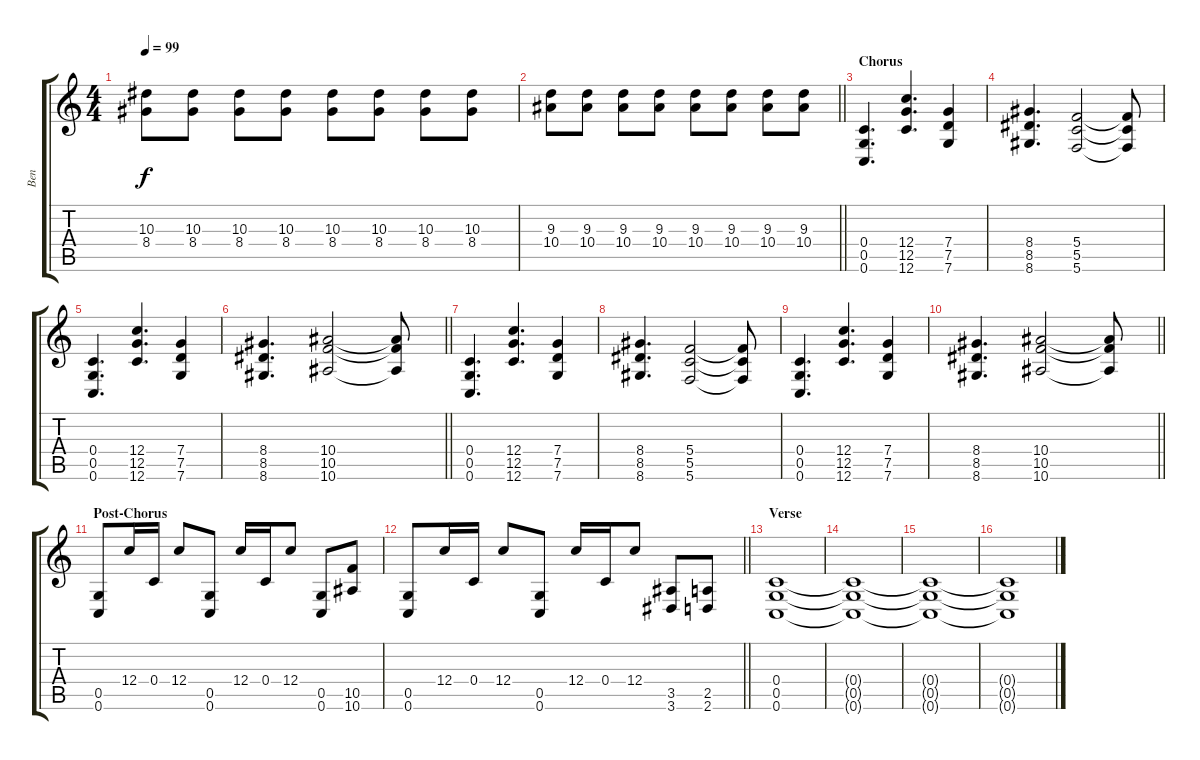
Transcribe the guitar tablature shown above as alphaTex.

\track ("Ben" "Ben") {instrument distortionguitar}
\staff {score tabs}
\tuning (D4 A3 F3 C3 G2 C2) {hide}
\ts (4 4)
\tempo 99
\clef g2
\ks c
(10.3 8.4).8{dy f} (10.3 8.4).8 (10.3 8.4).8 (10.3 8.4).8 (10.3 8.4).8 (10.3 8.4).8 (10.3 8.4).8 (10.3 8.4).8 |
\barLineRight lightlight
(9.3 10.4).8 (9.3 10.4).8 (9.3 10.4).8 (9.3 10.4).8 (9.3 10.4).8 (9.3 10.4).8 (9.3 10.4).8 (9.3 10.4).8 |
\section ("" "Chorus")
(0.4 0.5 0.6).4{d} (12.4 12.5 12.6).4{d} (7.4 7.5 7.6).4 |
(8.4 8.5 8.6).4{d} (5.4 5.5 5.6).2 (5.4{t} 5.5{t} 5.6{t}).8 |
(0.4 0.5 0.6).4{d} (12.4 12.5 12.6).4{d} (7.4 7.5 7.6).4 |
\barLineRight lightlight
(8.4 8.5 8.6).4{d} (10.4 10.5 10.6).2 (10.4{t} 10.5{t} 10.6{t}).8 |
(0.4 0.5 0.6).4{d} (12.4 12.5 12.6).4{d} (7.4 7.5 7.6).4 |
(8.4 8.5 8.6).4{d} (5.4 5.5 5.6).2 (5.4{t} 5.5{t} 5.6{t}).8 |
(0.4 0.5 0.6).4{d} (12.4 12.5 12.6).4{d} (7.4 7.5 7.6).4 |
\barLineRight lightlight
(8.4 8.5 8.6).4{d} (10.4 10.5 10.6).2 (10.4{t} 10.5{t} 10.6{t}).8 |
\section ("" "Post-Chorus")
(0.5 0.6).8 12.4.16 0.4.16 12.4.8 (0.5 0.6).8 12.4.16 0.4.16 12.4.8 (0.5 0.6).8 (10.5 10.6).8 |
\barLineRight lightlight
(0.5 0.6).8 12.4.16 0.4.16 12.4.8 (0.5 0.6).8 12.4.16 0.4.16 12.4.8 (3.5 3.6).8 (2.5 2.6).8 |
\section ("" "Verse")
(0.4 0.5 0.6).1 |
(0.4{t} 0.5{t} 0.6{t}).1 |
(0.4{t} 0.5{t} 0.6{t}).1 |
(0.4{t} 0.5{t} 0.6{t}).1
